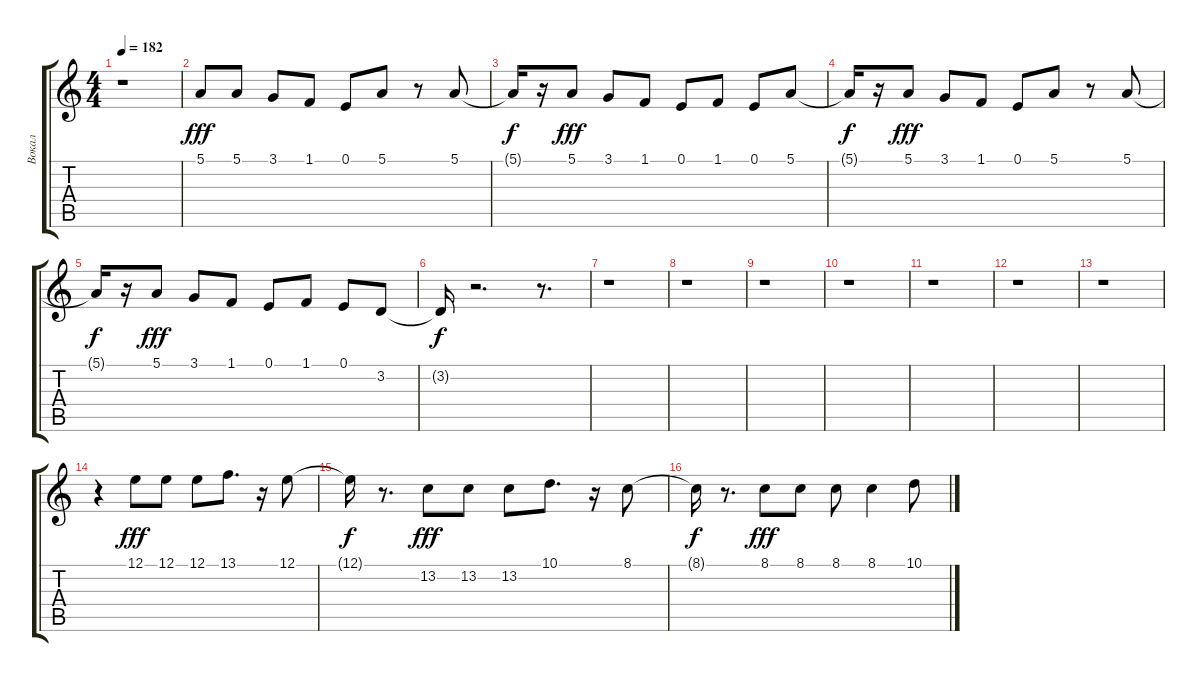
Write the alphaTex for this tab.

\track ("Вокал" "Вокал") {instrument electricpiano1}
\staff {score tabs}
\tuning (E4 B3 G3 D3 A2 E2) {hide}
\ts (4 4)
\tempo 182
\clef g2
\ks c
r.1{dy f} |
5.1.8{dy fff} 5.1.8 3.1.8 1.1.8 0.1.8 5.1.8 r.8 5.1.8 |
5.1{t}.16{dy f} r.16 5.1.8{dy fff} 3.1.8 1.1.8 0.1.8 1.1.8 0.1.8 5.1.8 |
5.1{t}.16{dy f} r.16 5.1.8{dy fff} 3.1.8 1.1.8 0.1.8 5.1.8 r.8 5.1.8 |
5.1{t}.16{dy f} r.16 5.1.8{dy fff} 3.1.8 1.1.8 0.1.8 1.1.8 0.1.8 3.2.8 |
3.2{t}.16{dy f} r.2{d} r.8{d} |
r.1 |
r.1 |
r.1 |
r.1 |
r.1 |
r.1 |
r.1 |
r.4 12.1.8{dy fff} 12.1.8 12.1.8 13.1.8{d} r.16 12.1.8 |
12.1{t}.16{dy f} r.8{d} 13.2.8{dy fff} 13.2.8 13.2.8 10.1.8{d} r.16 8.1.8 |
8.1{t}.16{dy f} r.8{d} 8.1.8{dy fff} 8.1.8 8.1.8 8.1.4 10.1.8
